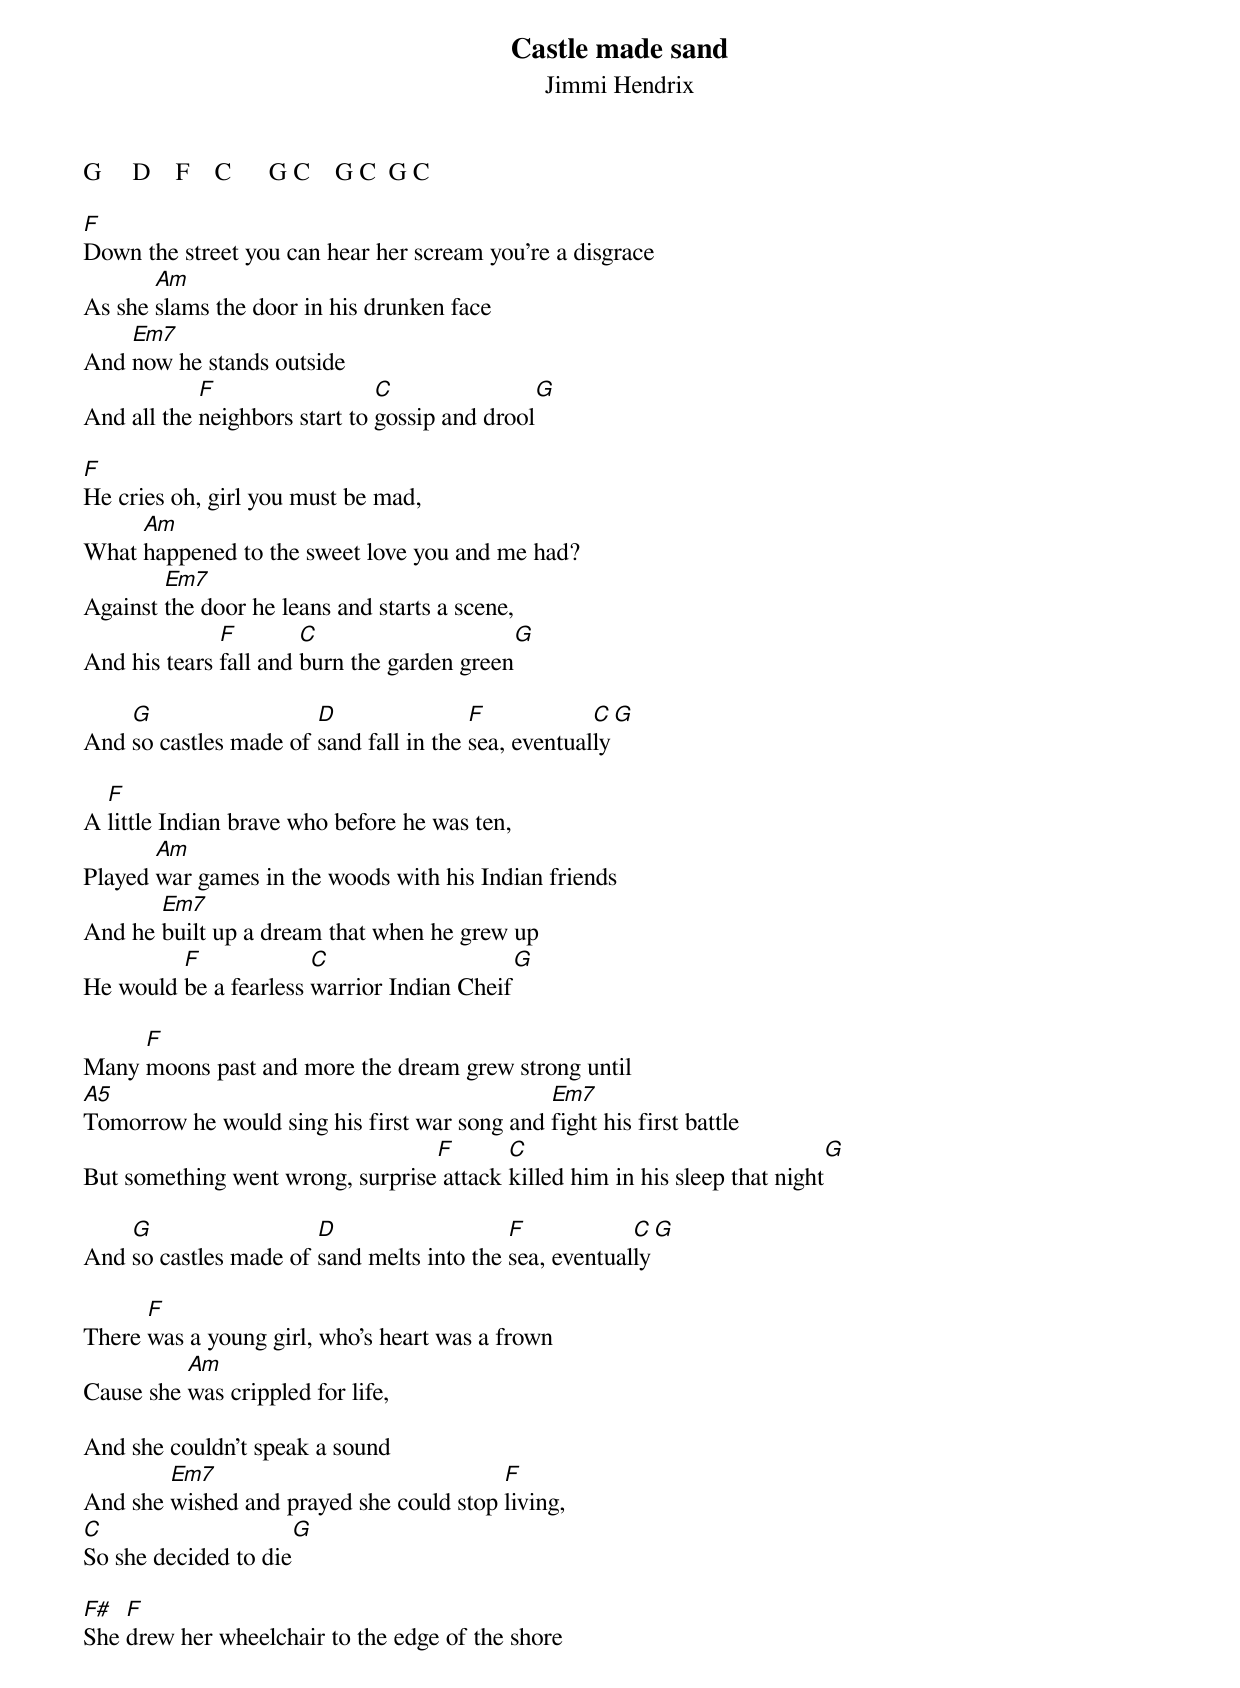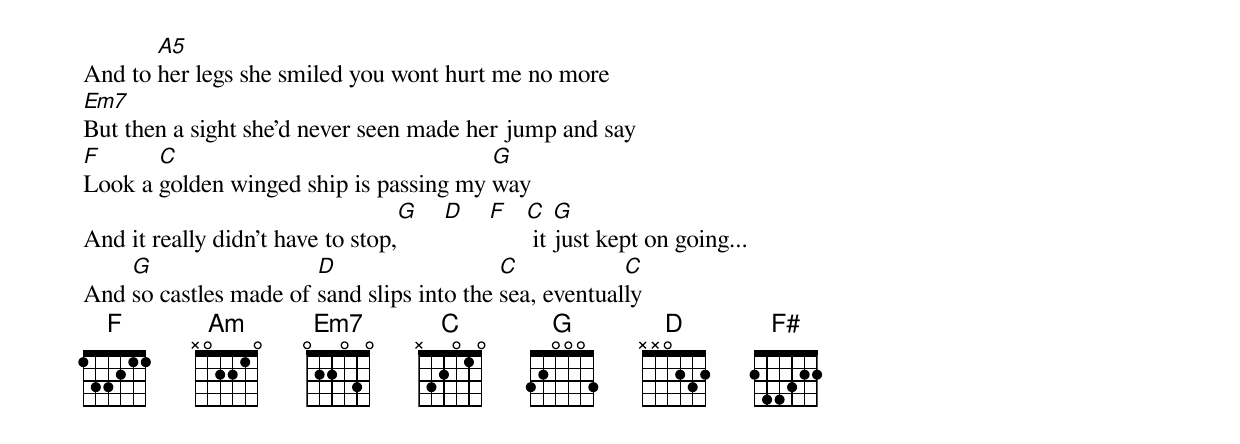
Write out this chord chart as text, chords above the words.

Castle made sand
Jimmi Hendrix

G     D    F    C      G C    G C  G C

F
Down the street you can hear her scream you're a disgrace
       Am
As she slams the door in his drunken face
    Em7
And now he stands outside
            F                  C                 G
And all the neighbors start to gossip and drool

F
He cries oh, girl you must be mad,
     Am
What happened to the sweet love you and me had?
        Em7
Against the door he leans and starts a scene,
              F        C                       G
And his tears fall and burn the garden green

    G                  D                F            C  G
And so castles made of sand fall in the sea, eventually

  F
A little Indian brave who before he was ten,
       Am
Played war games in the woods with his Indian friends
       Em7
And he built up a dream that when he grew up
         F             C                     G
He would be a fearless warrior Indian Cheif

     F
Many moons past and more the dream grew strong until
A5                                            Em7
Tomorrow he would sing his first war song and fight his first battle
                                  F       C                                  G
But something went wrong, surprise attack killed him in his sleep that night

    G                  D                   F            C     G
And so castles made of sand melts into the sea, eventually

      F
There was a young girl, who's heart was a frown
          Am
Cause she was crippled for life,

And she couldn't speak a sound
        Em7                              F
And she wished and prayed she could stop living,
C                     G
So she decided to die

F#  F
She drew her wheelchair to the edge of the shore
       A5
And to her legs she smiled you wont hurt me no more
Em7
But then a sight she'd never seen made her jump and say
F      C                                G
Look a golden winged ship is passing my way
                                  G   D   F  C   G
And it really didn't have to stop,            it just kept on going...
    G                  D                   C            C
And so castles made of sand slips into the sea, eventually
